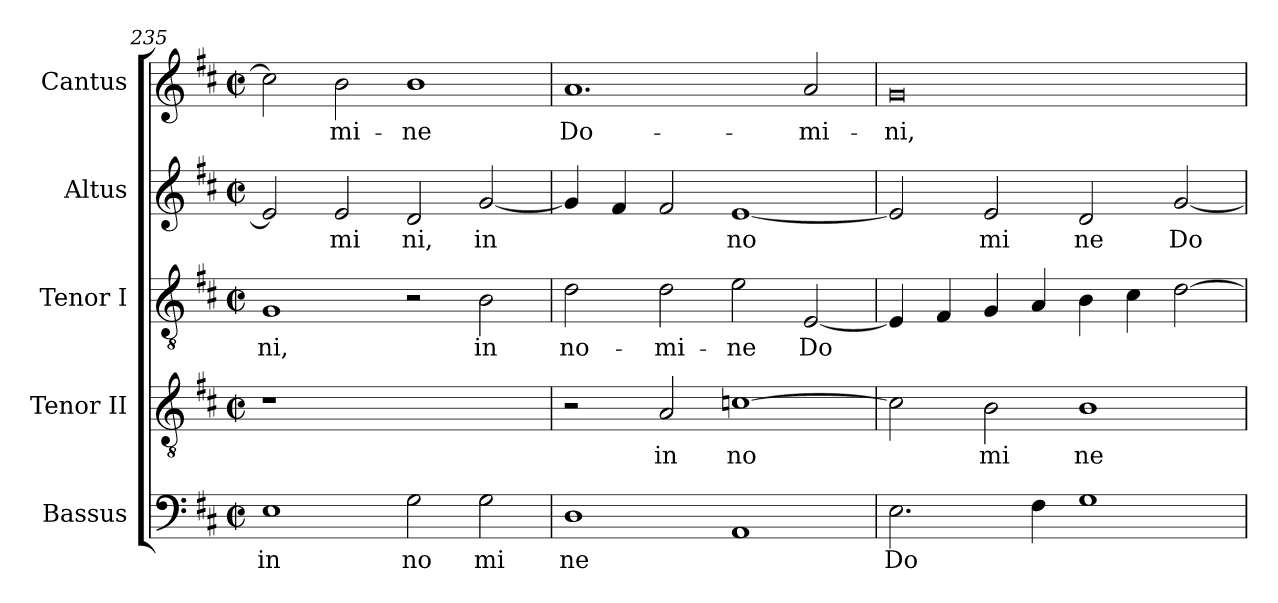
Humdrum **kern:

**kern	**text	**kern	**text	**kern	**text	**kern	**text	**kern	**text
*part5	*part5	*part4	*part4	*part3	*part3	*part2	*part2	*part1	*part1
*staff5	*staff5	*staff4	*staff4	*staff3	*staff3	*staff2	*staff2	*staff1	*staff1
*I"Bassus	*	*I"Tenor II	*	*I"Tenor I	*	*I"Altus	*	*I"Cantus	*
*I'B	*	*I'T II	*	*I'T I	*	*I'A	*	*I'C	*
*clefF4	*	*clefGv2	*	*clefGv2	*	*clefG2	*	*clefG2	*
*k[f#c#]	*	*k[f#c#]	*	*k[f#c#]	*	*k[f#c#]	*	*k[f#c#]	*
*D:	*	*D:	*	*D:	*	*D:	*	*D:	*
*M2/2	*	*M2/2	*	*M2/2	*	*M2/2	*	*M2/2	*
*met(c|)	*	*met(c|)	*	*met(c|)	*	*met(c|)	*	*met(c|)	*
=235	=235	=235	=235	=235	=235	=235	=235	=235	=235
!	!LO:LY:b:cj	!	!	!	!LO:LY:b:cj	!	!LO:LY:b:cj	!	!LO:LY:b:cj
1E	in	1r	.	1G	-ni,	2e/]	.	2cc\]	--
!	!	!	!	!	!	!	!LO:LY:b:cj	!	!LO:LY:b:cj
.	.	.	.	.	.	2e/	mi	2b\	-mi-
!	!LO:LY:b:cj	!	!	!	!	!	!LO:LY:b:cj	!	!LO:LY:b:cj
2G\	no	1ryy	.	2r	.	2d/	ni,	1b	-ne
!	!LO:LY:b:cj	!	!	!	!LO:LY:b:cj	!	!LO:LY:b:cj	!	!
2G\	mi	.	.	2B\	in	[<2g/	in	.	.
=236	=236	=236	=236	=236	=236	=236	=236	=236	=236
!	!LO:LY:b:cj	!	!	!	!LO:LY:b:cj	!	!LO:LY:b:cj	!	!LO:LY:b:cj
1D	ne	2r	.	2d\	no-	4g/]	.	1.a	Do-
!	!	!	!	!	!	!	!LO:LY:b:cj	!	!
.	.	.	.	.	.	4f#/	.	.	.
!	!	!	!LO:LY:b:cj	!	!LO:LY:b:cj	!	!LO:LY:b:cj	!	!
.	.	2A/	in	2d\	-mi-	2f#/	.	.	.
!	!LO:LY:b:cj	!	!LO:LY:b:cj	!	!LO:LY:b:cj	!	!LO:LY:b:cj	!	!
1AA	.	[>1cn	no	2e\	-ne	[<1e	no	.	.
!	!	!	!	!	!LO:LY:b:cj	!	!	!	!LO:LY:b:cj
.	.	.	.	[<2E/	Do-	.	.	2a/	-mi-
=237	=237	=237	=237	=237	=237	=237	=237	=237	=237
!	!LO:LY:b:cj	!	!LO:LY:b:cj	!	!LO:LY:b:cj	!	!LO:LY:b:cj	!	!LO:LY:b:cj
2.E\	Do	2c\]	.	4E/]	--	2e/]	.	0g	-ni,
!	!	!	!	!	!LO:LY:b:cj	!	!	!	!
.	.	.	.	4F#/	--	.	.	.	.
!	!	!	!LO:LY:b:cj	!	!LO:LY:b:cj	!	!LO:LY:b:cj	!	!
.	.	2B\	mi	4G/	--	2e/	mi	.	.
!	!LO:LY:b:cj	!	!	!	!LO:LY:b:cj	!	!	!	!
4F#\	.	.	.	4A/	--	.	.	.	.
!	!LO:LY:b:cj	!	!LO:LY:b:cj	!	!LO:LY:b:cj	!	!LO:LY:b:cj	!	!
1G	.	1B	ne	4B\	--	2d/	ne	.	.
!	!	!	!	!	!LO:LY:b:cj	!	!	!	!
.	.	.	.	4c#\	--	.	.	.	.
!	!	!	!	!	!LO:LY:b:cj	!	!LO:LY:b:cj	!	!
.	.	.	.	[>2d\	--	[<2g/	Do	.	.
=	=	=	=	=	=	=	=	=	=
*-	*-	*-	*-	*-	*-	*-	*-	*-	*-
